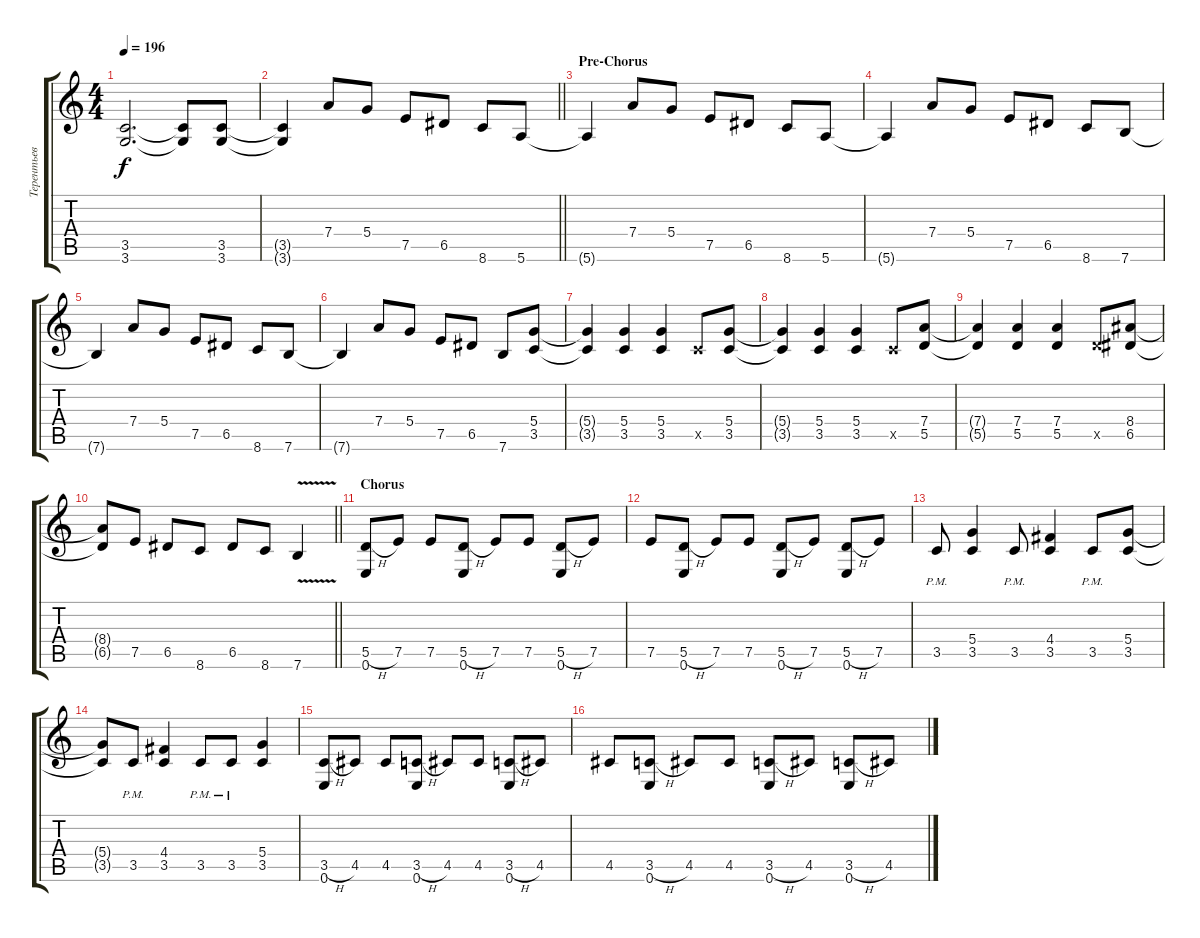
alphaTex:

\track ("Терентьев" "Терентьев") {instrument overdrivenguitar}
\staff {score tabs}
\tuning (E4 B3 G3 D3 A2 E2) {hide}
\ts (4 4)
\tempo 196
\clef g2
\ks c
(3.5{t} 3.6{t}).2{d dy f} (3.5{t} 3.6{t}).8 (3.5 3.6).8 |
\barLineRight lightlight
(3.5{t} 3.6{t}).4 7.4.8 5.4.8 7.5.8 6.5.8 8.6.8 5.6.8 |
\section ("" "Pre-Chorus")
5.6{t}.4 7.4.8 5.4.8 7.5.8 6.5.8 8.6.8 5.6.8 |
5.6{t}.4 7.4.8 5.4.8 7.5.8 6.5.8 8.6.8 7.6.8 |
7.6{t}.4 7.4.8 5.4.8 7.5.8 6.5.8 8.6.8 7.6.8 |
7.6{t}.4 7.4.8 5.4.8 7.5.8 6.5.8 7.6.8 (5.4 3.5).8 |
(5.4{t} 3.5{t}).4 (5.4 3.5).4 (5.4 3.5).4 3.5{x}.8 (5.4 3.5).8 |
(5.4{t} 3.5{t}).4 (5.4 3.5).4 (5.4 3.5).4 3.5{x}.8 (7.4 5.5).8 |
(7.4{t} 5.5{t}).4 (7.4 5.5).4 (7.4 5.5).4 5.5{x}.8 (8.4 6.5).8 |
\barLineRight lightlight
(8.4{t} 6.5{t}).8 7.5.8 6.5.8 8.6.8 6.5.8 8.6.8 7.6{v}.4 |
\section ("" "Chorus")
(5.5{h} 0.6).8 7.5.8 7.5.8 (5.5{h} 0.6).8 7.5.8 7.5.8 (5.5{h} 0.6).8 7.5.8 |
7.5.8 (5.5{h} 0.6).8 7.5.8 7.5.8 (5.5{h} 0.6).8 7.5.8 (5.5{h} 0.6).8 7.5.8 |
3.5{pm}.8 (5.4 3.5).4 3.5{pm}.8 (4.4 3.5).4 3.5{pm}.8 (5.4 3.5).8 |
(5.4{t} 3.5{t}).8 3.5{pm}.8 (4.4 3.5).4 3.5{pm}.8 3.5{pm}.8 (5.4 3.5).4 |
(3.5{h} 0.6).8 4.5.8 4.5.8 (3.5{h} 0.6).8 4.5.8 4.5.8 (3.5{h} 0.6).8 4.5.8 |
4.5.8 (3.5{h} 0.6).8 4.5.8 4.5.8 (3.5{h} 0.6).8 4.5.8 (3.5{h} 0.6).8 4.5.8
